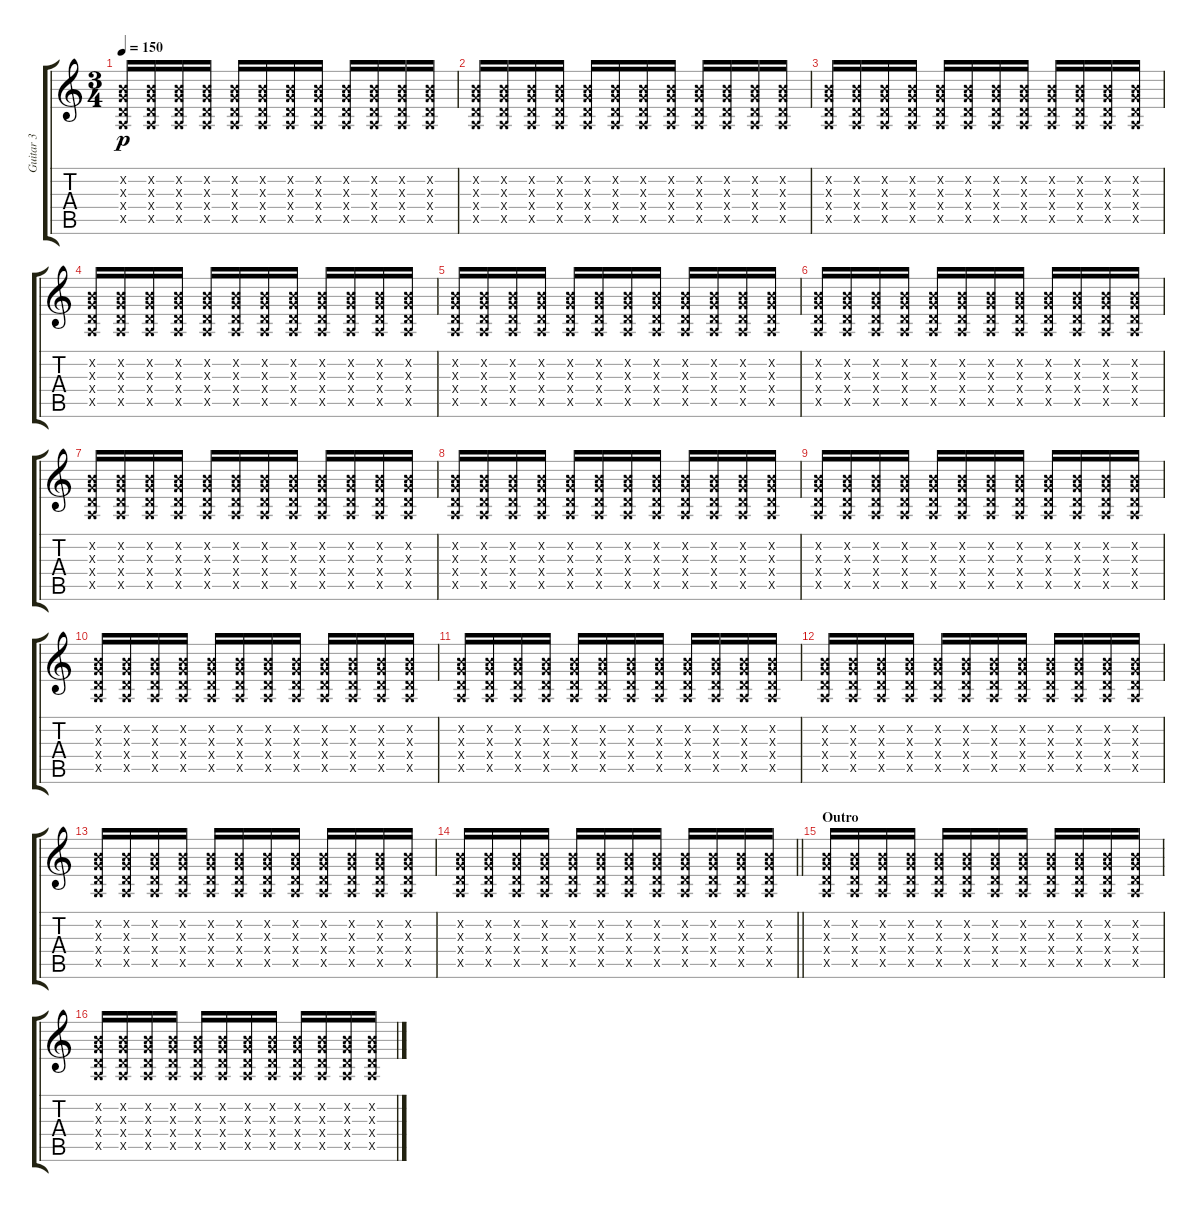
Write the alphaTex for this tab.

\track ("Guitar 3" "Guitar 3") {instrument distortionguitar}
\staff {score tabs}
\tuning (E4 B3 G3 D3 A2 E2) {hide}
\ts (3 4)
\tempo 150
\clef g2
\ks c
(0.2{x} 0.3{x} 0.4{x} 0.5{x}).16{dy p} (0.2{x} 0.3{x} 0.4{x} 0.5{x}).16 (0.2{x} 0.3{x} 0.4{x} 0.5{x}).16 (0.2{x} 0.3{x} 0.4{x} 0.5{x}).16 (0.2{x} 0.3{x} 0.4{x} 0.5{x}).16 (0.2{x} 0.3{x} 0.4{x} 0.5{x}).16 (0.2{x} 0.3{x} 0.4{x} 0.5{x}).16 (0.2{x} 0.3{x} 0.4{x} 0.5{x}).16 (0.2{x} 0.3{x} 0.4{x} 0.5{x}).16 (0.2{x} 0.3{x} 0.4{x} 0.5{x}).16 (0.2{x} 0.3{x} 0.4{x} 0.5{x}).16 (0.2{x} 0.3{x} 0.4{x} 0.5{x}).16 |
(0.2{x} 0.3{x} 0.4{x} 0.5{x}).16 (0.2{x} 0.3{x} 0.4{x} 0.5{x}).16 (0.2{x} 0.3{x} 0.4{x} 0.5{x}).16 (0.2{x} 0.3{x} 0.4{x} 0.5{x}).16 (0.2{x} 0.3{x} 0.4{x} 0.5{x}).16 (0.2{x} 0.3{x} 0.4{x} 0.5{x}).16 (0.2{x} 0.3{x} 0.4{x} 0.5{x}).16 (0.2{x} 0.3{x} 0.4{x} 0.5{x}).16 (0.2{x} 0.3{x} 0.4{x} 0.5{x}).16 (0.2{x} 0.3{x} 0.4{x} 0.5{x}).16 (0.2{x} 0.3{x} 0.4{x} 0.5{x}).16 (0.2{x} 0.3{x} 0.4{x} 0.5{x}).16 |
(0.2{x} 0.3{x} 0.4{x} 0.5{x}).16 (0.2{x} 0.3{x} 0.4{x} 0.5{x}).16 (0.2{x} 0.3{x} 0.4{x} 0.5{x}).16 (0.2{x} 0.3{x} 0.4{x} 0.5{x}).16 (0.2{x} 0.3{x} 0.4{x} 0.5{x}).16 (0.2{x} 0.3{x} 0.4{x} 0.5{x}).16 (0.2{x} 0.3{x} 0.4{x} 0.5{x}).16 (0.2{x} 0.3{x} 0.4{x} 0.5{x}).16 (0.2{x} 0.3{x} 0.4{x} 0.5{x}).16 (0.2{x} 0.3{x} 0.4{x} 0.5{x}).16 (0.2{x} 0.3{x} 0.4{x} 0.5{x}).16 (0.2{x} 0.3{x} 0.4{x} 0.5{x}).16 |
(0.2{x} 0.3{x} 0.4{x} 0.5{x}).16 (0.2{x} 0.3{x} 0.4{x} 0.5{x}).16 (0.2{x} 0.3{x} 0.4{x} 0.5{x}).16 (0.2{x} 0.3{x} 0.4{x} 0.5{x}).16 (0.2{x} 0.3{x} 0.4{x} 0.5{x}).16 (0.2{x} 0.3{x} 0.4{x} 0.5{x}).16 (0.2{x} 0.3{x} 0.4{x} 0.5{x}).16 (0.2{x} 0.3{x} 0.4{x} 0.5{x}).16 (0.2{x} 0.3{x} 0.4{x} 0.5{x}).16 (0.2{x} 0.3{x} 0.4{x} 0.5{x}).16 (0.2{x} 0.3{x} 0.4{x} 0.5{x}).16 (0.2{x} 0.3{x} 0.4{x} 0.5{x}).16 |
(0.2{x} 0.3{x} 0.4{x} 0.5{x}).16 (0.2{x} 0.3{x} 0.4{x} 0.5{x}).16 (0.2{x} 0.3{x} 0.4{x} 0.5{x}).16 (0.2{x} 0.3{x} 0.4{x} 0.5{x}).16 (0.2{x} 0.3{x} 0.4{x} 0.5{x}).16 (0.2{x} 0.3{x} 0.4{x} 0.5{x}).16 (0.2{x} 0.3{x} 0.4{x} 0.5{x}).16 (0.2{x} 0.3{x} 0.4{x} 0.5{x}).16 (0.2{x} 0.3{x} 0.4{x} 0.5{x}).16 (0.2{x} 0.3{x} 0.4{x} 0.5{x}).16 (0.2{x} 0.3{x} 0.4{x} 0.5{x}).16 (0.2{x} 0.3{x} 0.4{x} 0.5{x}).16 |
(0.2{x} 0.3{x} 0.4{x} 0.5{x}).16 (0.2{x} 0.3{x} 0.4{x} 0.5{x}).16 (0.2{x} 0.3{x} 0.4{x} 0.5{x}).16 (0.2{x} 0.3{x} 0.4{x} 0.5{x}).16 (0.2{x} 0.3{x} 0.4{x} 0.5{x}).16 (0.2{x} 0.3{x} 0.4{x} 0.5{x}).16 (0.2{x} 0.3{x} 0.4{x} 0.5{x}).16 (0.2{x} 0.3{x} 0.4{x} 0.5{x}).16 (0.2{x} 0.3{x} 0.4{x} 0.5{x}).16 (0.2{x} 0.3{x} 0.4{x} 0.5{x}).16 (0.2{x} 0.3{x} 0.4{x} 0.5{x}).16 (0.2{x} 0.3{x} 0.4{x} 0.5{x}).16 |
(0.2{x} 0.3{x} 0.4{x} 0.5{x}).16 (0.2{x} 0.3{x} 0.4{x} 0.5{x}).16 (0.2{x} 0.3{x} 0.4{x} 0.5{x}).16 (0.2{x} 0.3{x} 0.4{x} 0.5{x}).16 (0.2{x} 0.3{x} 0.4{x} 0.5{x}).16 (0.2{x} 0.3{x} 0.4{x} 0.5{x}).16 (0.2{x} 0.3{x} 0.4{x} 0.5{x}).16 (0.2{x} 0.3{x} 0.4{x} 0.5{x}).16 (0.2{x} 0.3{x} 0.4{x} 0.5{x}).16 (0.2{x} 0.3{x} 0.4{x} 0.5{x}).16 (0.2{x} 0.3{x} 0.4{x} 0.5{x}).16 (0.2{x} 0.3{x} 0.4{x} 0.5{x}).16 |
(0.2{x} 0.3{x} 0.4{x} 0.5{x}).16 (0.2{x} 0.3{x} 0.4{x} 0.5{x}).16 (0.2{x} 0.3{x} 0.4{x} 0.5{x}).16 (0.2{x} 0.3{x} 0.4{x} 0.5{x}).16 (0.2{x} 0.3{x} 0.4{x} 0.5{x}).16 (0.2{x} 0.3{x} 0.4{x} 0.5{x}).16 (0.2{x} 0.3{x} 0.4{x} 0.5{x}).16 (0.2{x} 0.3{x} 0.4{x} 0.5{x}).16 (0.2{x} 0.3{x} 0.4{x} 0.5{x}).16 (0.2{x} 0.3{x} 0.4{x} 0.5{x}).16 (0.2{x} 0.3{x} 0.4{x} 0.5{x}).16 (0.2{x} 0.3{x} 0.4{x} 0.5{x}).16 |
(0.2{x} 0.3{x} 0.4{x} 0.5{x}).16 (0.2{x} 0.3{x} 0.4{x} 0.5{x}).16 (0.2{x} 0.3{x} 0.4{x} 0.5{x}).16 (0.2{x} 0.3{x} 0.4{x} 0.5{x}).16 (0.2{x} 0.3{x} 0.4{x} 0.5{x}).16 (0.2{x} 0.3{x} 0.4{x} 0.5{x}).16 (0.2{x} 0.3{x} 0.4{x} 0.5{x}).16 (0.2{x} 0.3{x} 0.4{x} 0.5{x}).16 (0.2{x} 0.3{x} 0.4{x} 0.5{x}).16 (0.2{x} 0.3{x} 0.4{x} 0.5{x}).16 (0.2{x} 0.3{x} 0.4{x} 0.5{x}).16 (0.2{x} 0.3{x} 0.4{x} 0.5{x}).16 |
(0.2{x} 0.3{x} 0.4{x} 0.5{x}).16 (0.2{x} 0.3{x} 0.4{x} 0.5{x}).16 (0.2{x} 0.3{x} 0.4{x} 0.5{x}).16 (0.2{x} 0.3{x} 0.4{x} 0.5{x}).16 (0.2{x} 0.3{x} 0.4{x} 0.5{x}).16 (0.2{x} 0.3{x} 0.4{x} 0.5{x}).16 (0.2{x} 0.3{x} 0.4{x} 0.5{x}).16 (0.2{x} 0.3{x} 0.4{x} 0.5{x}).16 (0.2{x} 0.3{x} 0.4{x} 0.5{x}).16 (0.2{x} 0.3{x} 0.4{x} 0.5{x}).16 (0.2{x} 0.3{x} 0.4{x} 0.5{x}).16 (0.2{x} 0.3{x} 0.4{x} 0.5{x}).16 |
(0.2{x} 0.3{x} 0.4{x} 0.5{x}).16 (0.2{x} 0.3{x} 0.4{x} 0.5{x}).16 (0.2{x} 0.3{x} 0.4{x} 0.5{x}).16 (0.2{x} 0.3{x} 0.4{x} 0.5{x}).16 (0.2{x} 0.3{x} 0.4{x} 0.5{x}).16 (0.2{x} 0.3{x} 0.4{x} 0.5{x}).16 (0.2{x} 0.3{x} 0.4{x} 0.5{x}).16 (0.2{x} 0.3{x} 0.4{x} 0.5{x}).16 (0.2{x} 0.3{x} 0.4{x} 0.5{x}).16 (0.2{x} 0.3{x} 0.4{x} 0.5{x}).16 (0.2{x} 0.3{x} 0.4{x} 0.5{x}).16 (0.2{x} 0.3{x} 0.4{x} 0.5{x}).16 |
(0.2{x} 0.3{x} 0.4{x} 0.5{x}).16 (0.2{x} 0.3{x} 0.4{x} 0.5{x}).16 (0.2{x} 0.3{x} 0.4{x} 0.5{x}).16 (0.2{x} 0.3{x} 0.4{x} 0.5{x}).16 (0.2{x} 0.3{x} 0.4{x} 0.5{x}).16 (0.2{x} 0.3{x} 0.4{x} 0.5{x}).16 (0.2{x} 0.3{x} 0.4{x} 0.5{x}).16 (0.2{x} 0.3{x} 0.4{x} 0.5{x}).16 (0.2{x} 0.3{x} 0.4{x} 0.5{x}).16 (0.2{x} 0.3{x} 0.4{x} 0.5{x}).16 (0.2{x} 0.3{x} 0.4{x} 0.5{x}).16 (0.2{x} 0.3{x} 0.4{x} 0.5{x}).16 |
(0.2{x} 0.3{x} 0.4{x} 0.5{x}).16 (0.2{x} 0.3{x} 0.4{x} 0.5{x}).16 (0.2{x} 0.3{x} 0.4{x} 0.5{x}).16 (0.2{x} 0.3{x} 0.4{x} 0.5{x}).16 (0.2{x} 0.3{x} 0.4{x} 0.5{x}).16 (0.2{x} 0.3{x} 0.4{x} 0.5{x}).16 (0.2{x} 0.3{x} 0.4{x} 0.5{x}).16 (0.2{x} 0.3{x} 0.4{x} 0.5{x}).16 (0.2{x} 0.3{x} 0.4{x} 0.5{x}).16 (0.2{x} 0.3{x} 0.4{x} 0.5{x}).16 (0.2{x} 0.3{x} 0.4{x} 0.5{x}).16 (0.2{x} 0.3{x} 0.4{x} 0.5{x}).16 |
\barLineRight lightlight
(0.2{x} 0.3{x} 0.4{x} 0.5{x}).16 (0.2{x} 0.3{x} 0.4{x} 0.5{x}).16 (0.2{x} 0.3{x} 0.4{x} 0.5{x}).16 (0.2{x} 0.3{x} 0.4{x} 0.5{x}).16 (0.2{x} 0.3{x} 0.4{x} 0.5{x}).16 (0.2{x} 0.3{x} 0.4{x} 0.5{x}).16 (0.2{x} 0.3{x} 0.4{x} 0.5{x}).16 (0.2{x} 0.3{x} 0.4{x} 0.5{x}).16 (0.2{x} 0.3{x} 0.4{x} 0.5{x}).16 (0.2{x} 0.3{x} 0.4{x} 0.5{x}).16 (0.2{x} 0.3{x} 0.4{x} 0.5{x}).16 (0.2{x} 0.3{x} 0.4{x} 0.5{x}).16 |
\section ("" "Outro")
(0.2{x} 0.3{x} 0.4{x} 0.5{x}).16 (0.2{x} 0.3{x} 0.4{x} 0.5{x}).16 (0.2{x} 0.3{x} 0.4{x} 0.5{x}).16 (0.2{x} 0.3{x} 0.4{x} 0.5{x}).16 (0.2{x} 0.3{x} 0.4{x} 0.5{x}).16 (0.2{x} 0.3{x} 0.4{x} 0.5{x}).16 (0.2{x} 0.3{x} 0.4{x} 0.5{x}).16 (0.2{x} 0.3{x} 0.4{x} 0.5{x}).16 (0.2{x} 0.3{x} 0.4{x} 0.5{x}).16 (0.2{x} 0.3{x} 0.4{x} 0.5{x}).16 (0.2{x} 0.3{x} 0.4{x} 0.5{x}).16 (0.2{x} 0.3{x} 0.4{x} 0.5{x}).16 |
(0.2{x} 0.3{x} 0.4{x} 0.5{x}).16 (0.2{x} 0.3{x} 0.4{x} 0.5{x}).16 (0.2{x} 0.3{x} 0.4{x} 0.5{x}).16 (0.2{x} 0.3{x} 0.4{x} 0.5{x}).16 (0.2{x} 0.3{x} 0.4{x} 0.5{x}).16 (0.2{x} 0.3{x} 0.4{x} 0.5{x}).16 (0.2{x} 0.3{x} 0.4{x} 0.5{x}).16 (0.2{x} 0.3{x} 0.4{x} 0.5{x}).16 (0.2{x} 0.3{x} 0.4{x} 0.5{x}).16 (0.2{x} 0.3{x} 0.4{x} 0.5{x}).16 (0.2{x} 0.3{x} 0.4{x} 0.5{x}).16 (0.2{x} 0.3{x} 0.4{x} 0.5{x}).16
